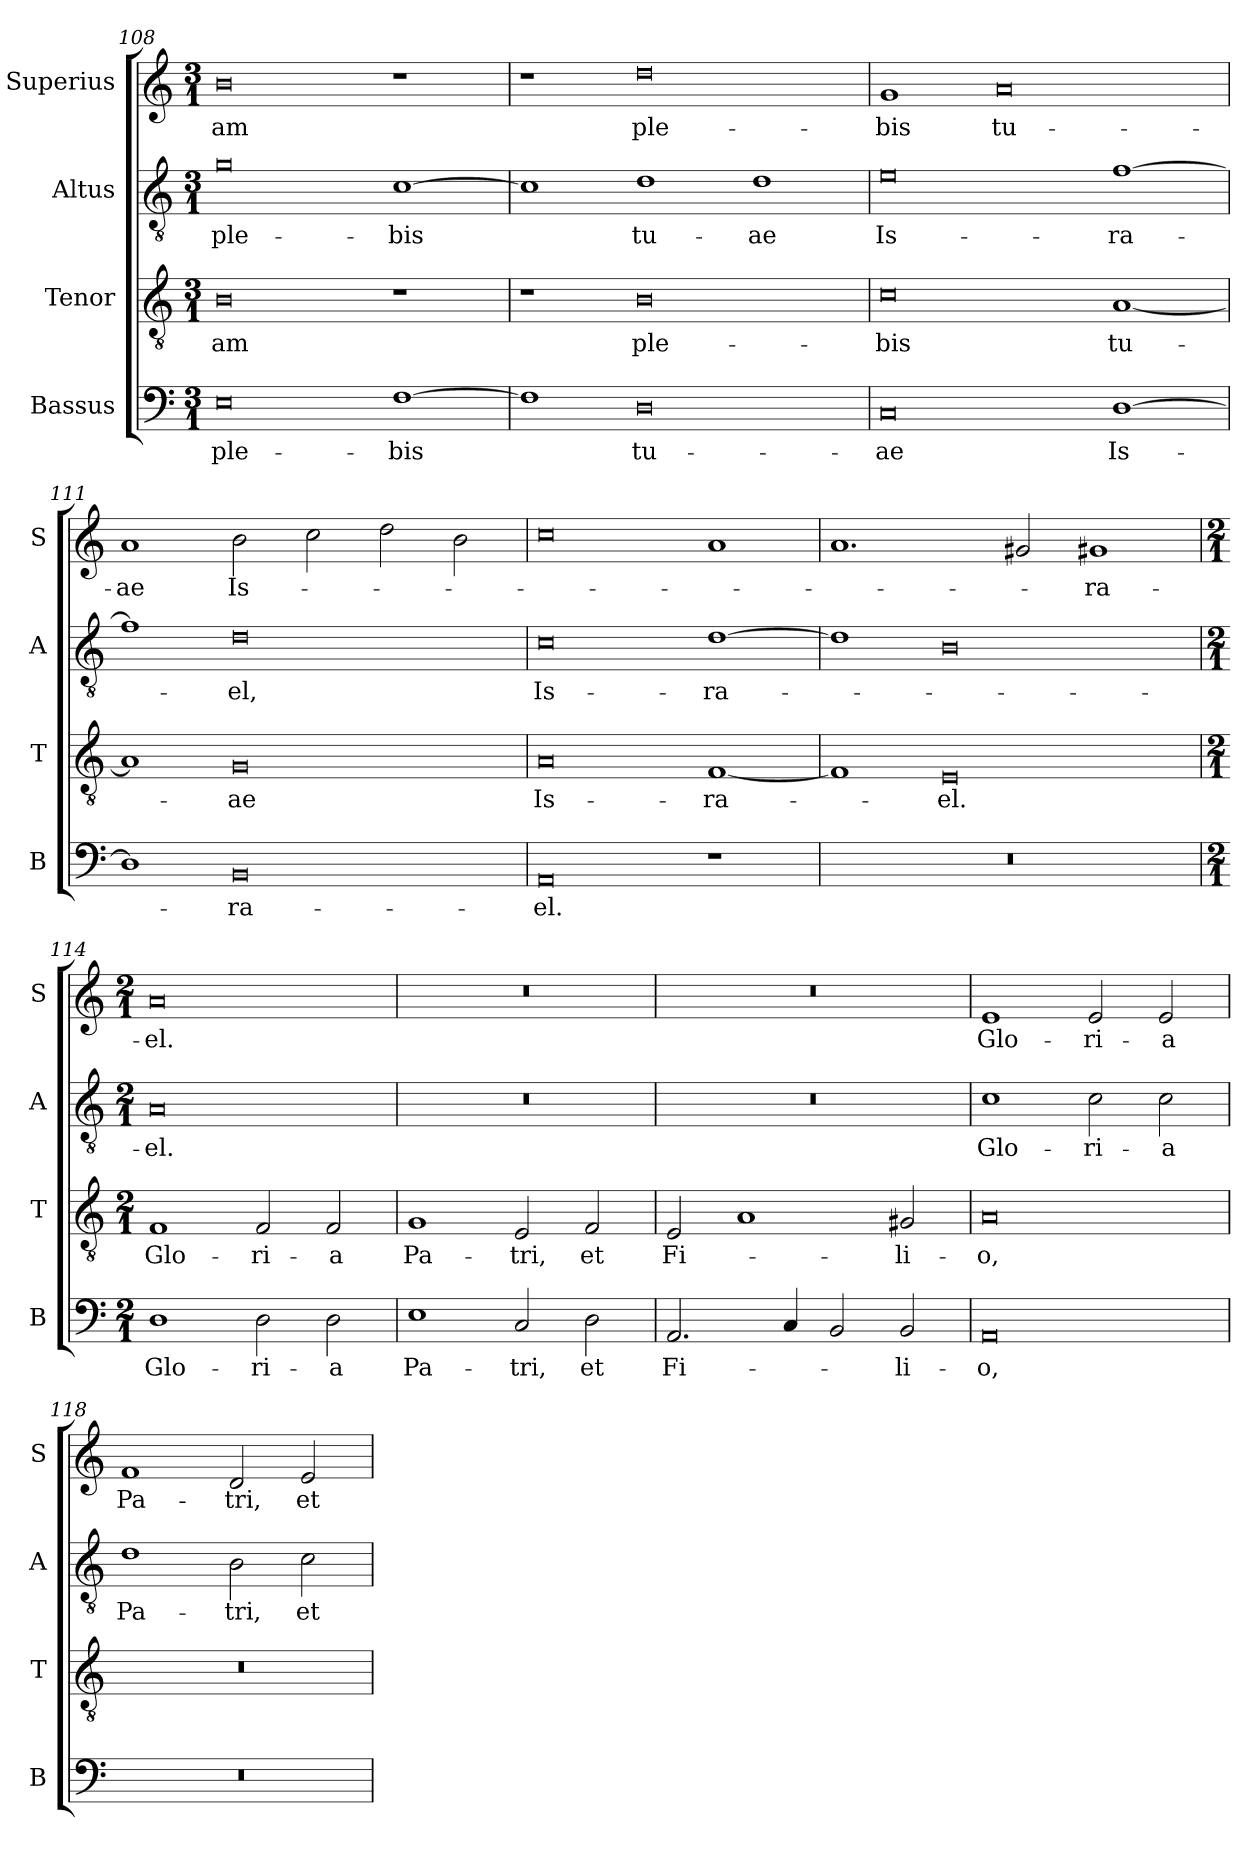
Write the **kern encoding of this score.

**kern	**text	**kern	**text	**kern	**text	**kern	**text
*part4	*part4	*part3	*part3	*part2	*part2	*part1	*part1
*staff4	*staff4	*staff3	*staff3	*staff2	*staff2	*staff1	*staff1
*I"Bassus	*	*I"Tenor	*	*I"Altus	*	*I"Superius	*
*I'B	*	*I'T	*	*I'A	*	*I'S	*
*clefF4	*	*clefGv2	*	*clefGv2	*	*clefG2	*
*k[]	*	*k[]	*	*k[]	*	*k[]	*
*C:	*	*C:	*	*C:	*	*C:	*
*M3/1	*	*M3/1	*	*M3/1	*	*M3/1	*
=108	=108	=108	=108	=108	=108	=108	=108
0E	ple-	0B	-am	0g	ple-	0b	-am
[1F	-bis	1r	.	[1c	-bis	1r	.
=109	=109	=109	=109	=109	=109	=109	=109
1F]	.	1r	.	1c]	.	1r	.
0D	tu-	0B	ple-	1d	tu-	0dd	ple-
.	.	.	.	1d	-ae	.	.
=110	=110	=110	=110	=110	=110	=110	=110
0C	-ae	0c	-bis	0e	Is-	1g	-bis
.	.	.	.	.	.	0a	tu-
[1D	Is-	[1A	tu-	[1f	-ra-	.	.
=111	=111	=111	=111	=111	=111	=111	=111
1D]	.	1A]	.	1f]	.	1a	-ae
0BB	-ra-	0G	-ae	0d	-el,	2b	Is-
.	.	.	.	.	.	2cc	.
.	.	.	.	.	.	2dd	.
.	.	.	.	.	.	2b	.
=112	=112	=112	=112	=112	=112	=112	=112
0AA	-el.	0A	Is-	0c	Is-	0cc	.
1r	.	[1F	-ra-	[1d	-ra-	1a	.
=113	=113	=113	=113	=113	=113	=113	=113
1%3r	.	1F]	.	1d]	.	1.a	.
.	.	0E	-el.	0B	.	.	.
.	.	.	.	.	.	2g#X	.
.	.	.	.	.	.	1g#X	-ra-
=114	=114	=114	=114	=114	=114	=114	=114
*M2/1	*	*M2/1	*	*M2/1	*	*M2/1	*
1D	Glo-	1F	Glo-	0A	-el.	0a	-el.
2D	-ri-	2F	-ri-	.	.	.	.
2D	-a	2F	-a	.	.	.	.
=115	=115	=115	=115	=115	=115	=115	=115
1E	Pa-	1G	Pa-	0r	.	0r	.
2C	-tri,	2E	-tri,	.	.	.	.
2D	et	2F	et	.	.	.	.
=116	=116	=116	=116	=116	=116	=116	=116
2.AA	Fi-	2E	Fi-	0r	.	0r	.
.	.	1A	.	.	.	.	.
4C	.	.	.	.	.	.	.
2BB	.	.	.	.	.	.	.
2BB	-li-	2G#X	-li-	.	.	.	.
=117	=117	=117	=117	=117	=117	=117	=117
0AA	-o,	0A	-o,	1c	Glo-	1e	Glo-
.	.	.	.	2c	-ri-	2e	-ri-
.	.	.	.	2c	-a	2e	-a
=118	=118	=118	=118	=118	=118	=118	=118
0r	.	0r	.	1d	Pa-	1f	Pa-
.	.	.	.	2B	-tri,	2d	-tri,
.	.	.	.	2c	et	2e	et
=	=	=	=	=	=	=	=
*-	*-	*-	*-	*-	*-	*-	*-
